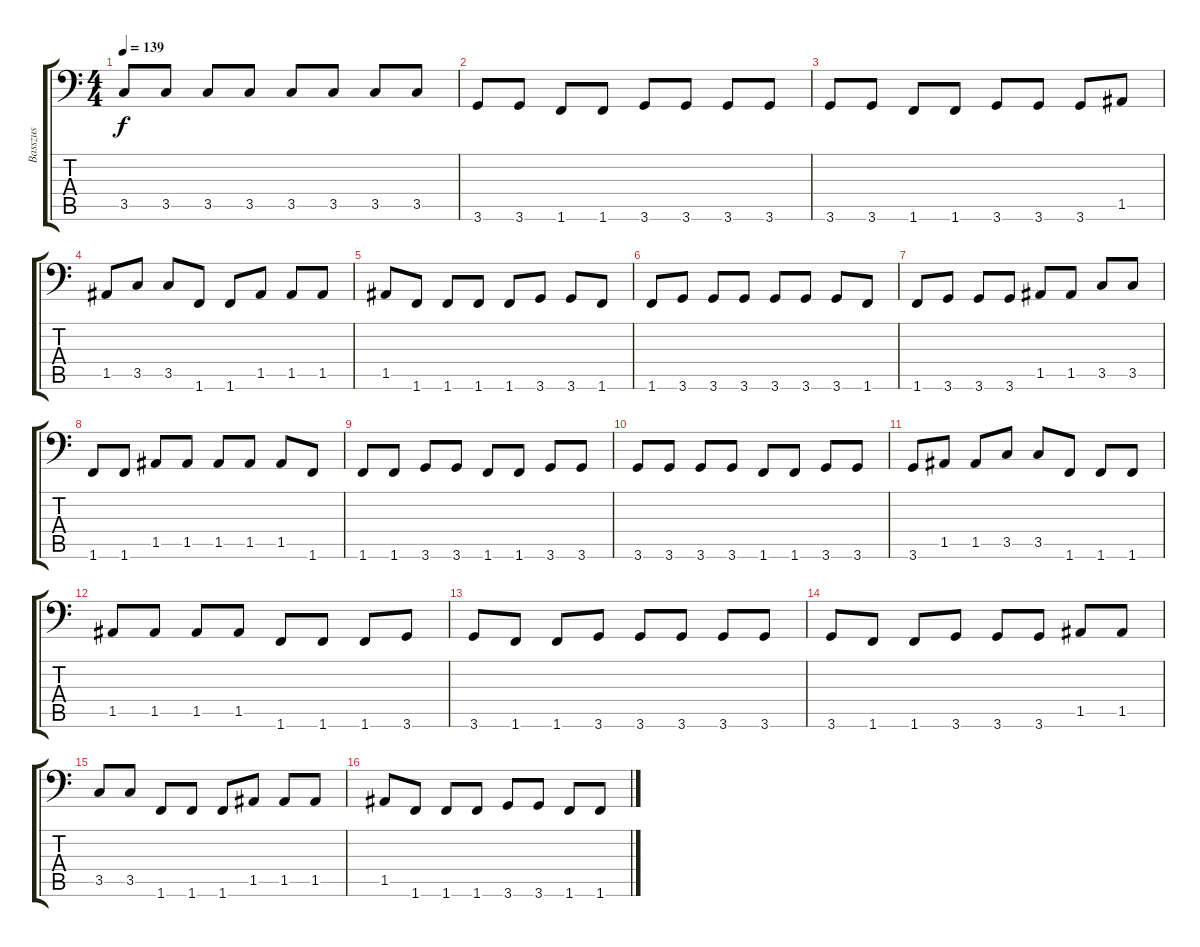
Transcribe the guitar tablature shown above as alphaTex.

\track ("Basszus" "Basszus") {instrument electricbasspick}
\staff {score tabs}
\tuning (E3 B2 G2 D2 A1 E1) {hide}
\ts (4 4)
\tempo 139
\clef f4
\ks c
3.5.8{dy f} 3.5.8 3.5.8 3.5.8 3.5.8 3.5.8 3.5.8 3.5.8 |
3.6.8 3.6.8 1.6.8 1.6.8 3.6.8 3.6.8 3.6.8 3.6.8 |
3.6.8 3.6.8 1.6.8 1.6.8 3.6.8 3.6.8 3.6.8 1.5.8 |
1.5.8 3.5.8 3.5.8 1.6.8 1.6.8 1.5.8 1.5.8 1.5.8 |
1.5.8 1.6.8 1.6.8 1.6.8 1.6.8 3.6.8 3.6.8 1.6.8 |
1.6.8 3.6.8 3.6.8 3.6.8 3.6.8 3.6.8 3.6.8 1.6.8 |
1.6.8 3.6.8 3.6.8 3.6.8 1.5.8 1.5.8 3.5.8 3.5.8 |
1.6.8 1.6.8 1.5.8 1.5.8 1.5.8 1.5.8 1.5.8 1.6.8 |
1.6.8 1.6.8 3.6.8 3.6.8 1.6.8 1.6.8 3.6.8 3.6.8 |
3.6.8 3.6.8 3.6.8 3.6.8 1.6.8 1.6.8 3.6.8 3.6.8 |
3.6.8 1.5.8 1.5.8 3.5.8 3.5.8 1.6.8 1.6.8 1.6.8 |
1.5.8 1.5.8 1.5.8 1.5.8 1.6.8 1.6.8 1.6.8 3.6.8 |
3.6.8 1.6.8 1.6.8 3.6.8 3.6.8 3.6.8 3.6.8 3.6.8 |
3.6.8 1.6.8 1.6.8 3.6.8 3.6.8 3.6.8 1.5.8 1.5.8 |
3.5.8 3.5.8 1.6.8 1.6.8 1.6.8 1.5.8 1.5.8 1.5.8 |
1.5.8 1.6.8 1.6.8 1.6.8 3.6.8 3.6.8 1.6.8 1.6.8
